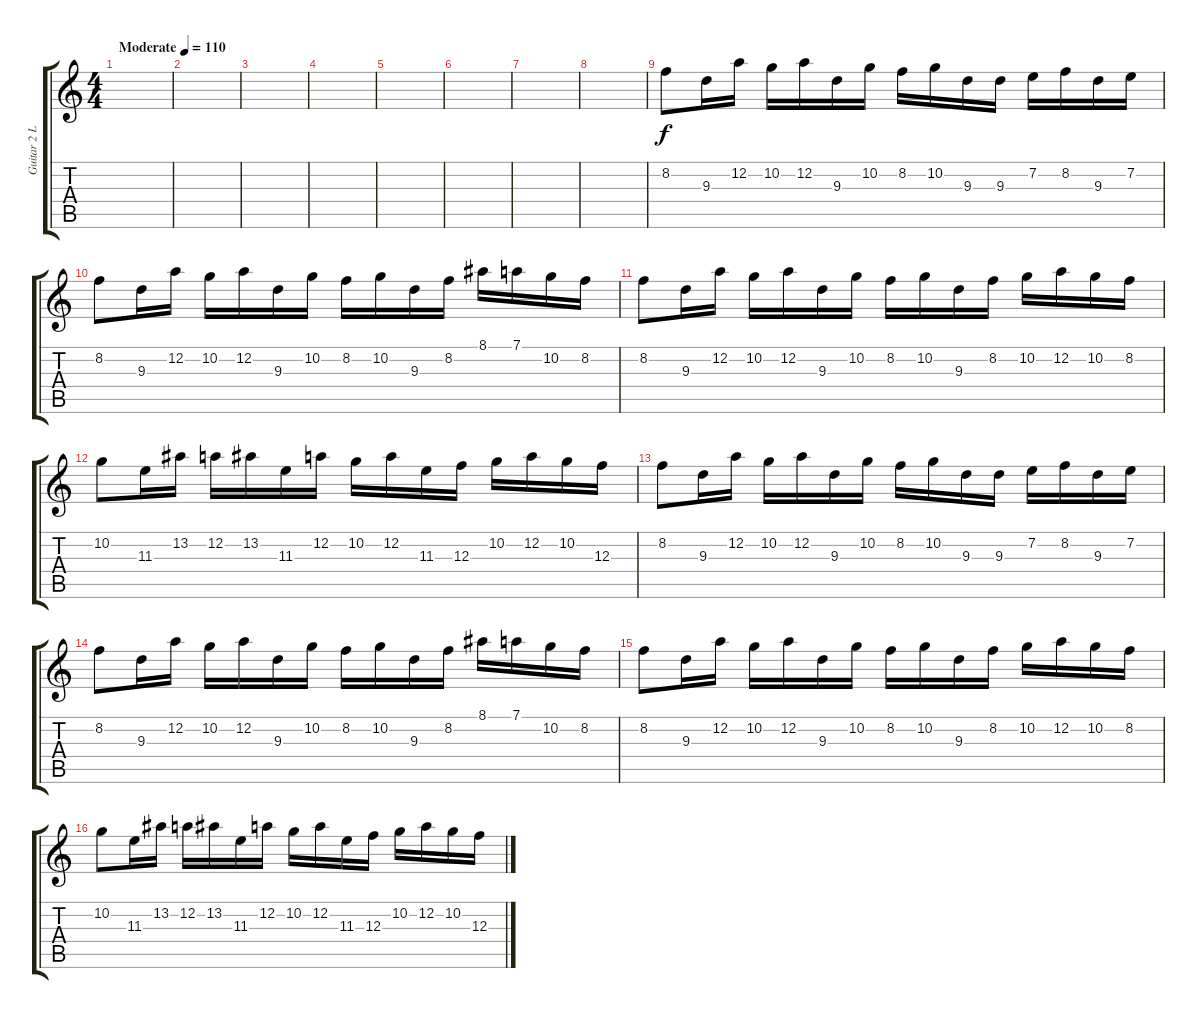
\track ("Guitar 2 Lead - Harmony" "Guitar 2 L") {instrument distortionguitar}
\staff {score tabs}
\tuning (D4 A3 F3 C3 G2 D2) {hide}
\ts (4 4)
\tempo (110 "Moderate")
\clef g2
\ks c
|
|
|
|
|
|
|
|
8.2.8 9.3.16 12.2.16 10.2.16 12.2.16 9.3.16 10.2.16 8.2.16 10.2.16 9.3.16 9.3.16 7.2.16 8.2.16 9.3.16 7.2.16 |
8.2.8 9.3.16 12.2.16 10.2.16 12.2.16 9.3.16 10.2.16 8.2.16 10.2.16 9.3.16 8.2.16 8.1.16 7.1.16 10.2.16 8.2.16 |
8.2.8 9.3.16 12.2.16 10.2.16 12.2.16 9.3.16 10.2.16 8.2.16 10.2.16 9.3.16 8.2.16 10.2.16 12.2.16 10.2.16 8.2.16 |
10.2.8 11.3.16 13.2.16 12.2.16 13.2.16 11.3.16 12.2.16 10.2.16 12.2.16 11.3.16 12.3.16 10.2.16 12.2.16 10.2.16 12.3.16 |
8.2.8 9.3.16 12.2.16 10.2.16 12.2.16 9.3.16 10.2.16 8.2.16 10.2.16 9.3.16 9.3.16 7.2.16 8.2.16 9.3.16 7.2.16 |
8.2.8 9.3.16 12.2.16 10.2.16 12.2.16 9.3.16 10.2.16 8.2.16 10.2.16 9.3.16 8.2.16 8.1.16 7.1.16 10.2.16 8.2.16 |
8.2.8 9.3.16 12.2.16 10.2.16 12.2.16 9.3.16 10.2.16 8.2.16 10.2.16 9.3.16 8.2.16 10.2.16 12.2.16 10.2.16 8.2.16 |
10.2.8 11.3.16 13.2.16 12.2.16 13.2.16 11.3.16 12.2.16 10.2.16 12.2.16 11.3.16 12.3.16 10.2.16 12.2.16 10.2.16 12.3.16
